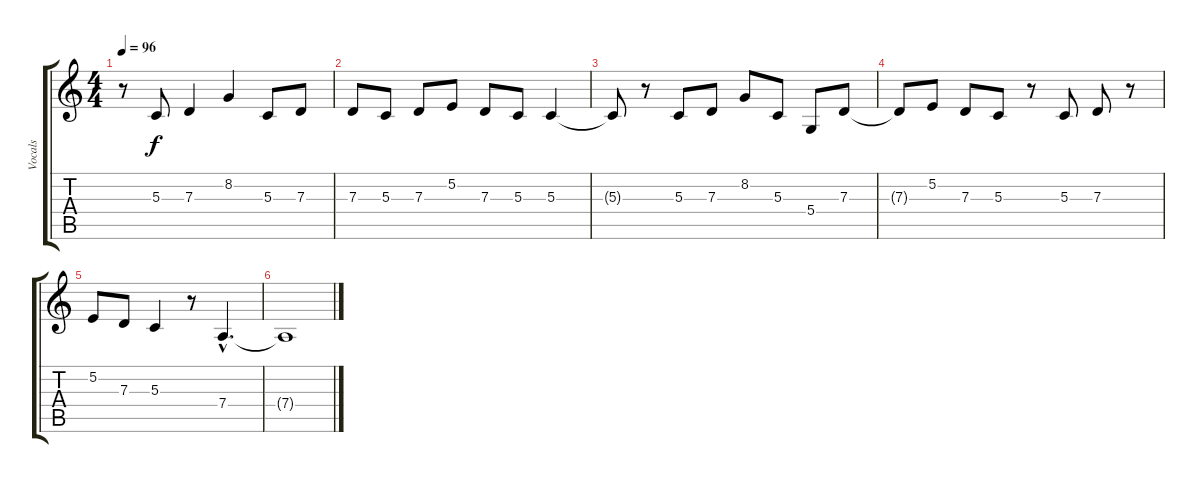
\track ("Vocals" "Vocals") {instrument clarinet}
\staff {score tabs}
\tuning (E4 B3 G3 D3 A2 E2) {hide}
\ts (4 4)
\tempo 96
\clef g2
\ks c
r.8{dy f} 5.3.8 7.3.4 8.2.4 5.3.8 7.3.8 |
7.3.8 5.3.8 7.3.8 5.2.8 7.3.8 5.3.8 5.3.4 |
5.3{t}.8 r.8 5.3.8 7.3.8 8.2.8 5.3.8 5.4.8 7.3.8 |
7.3{t}.8 5.2.8 7.3.8 5.3.8 r.8 5.3.8 7.3.8 r.8 |
5.2.8 7.3.8 5.3.4 r.8 7.4{hac}.4{d} |
7.4{t}.1
